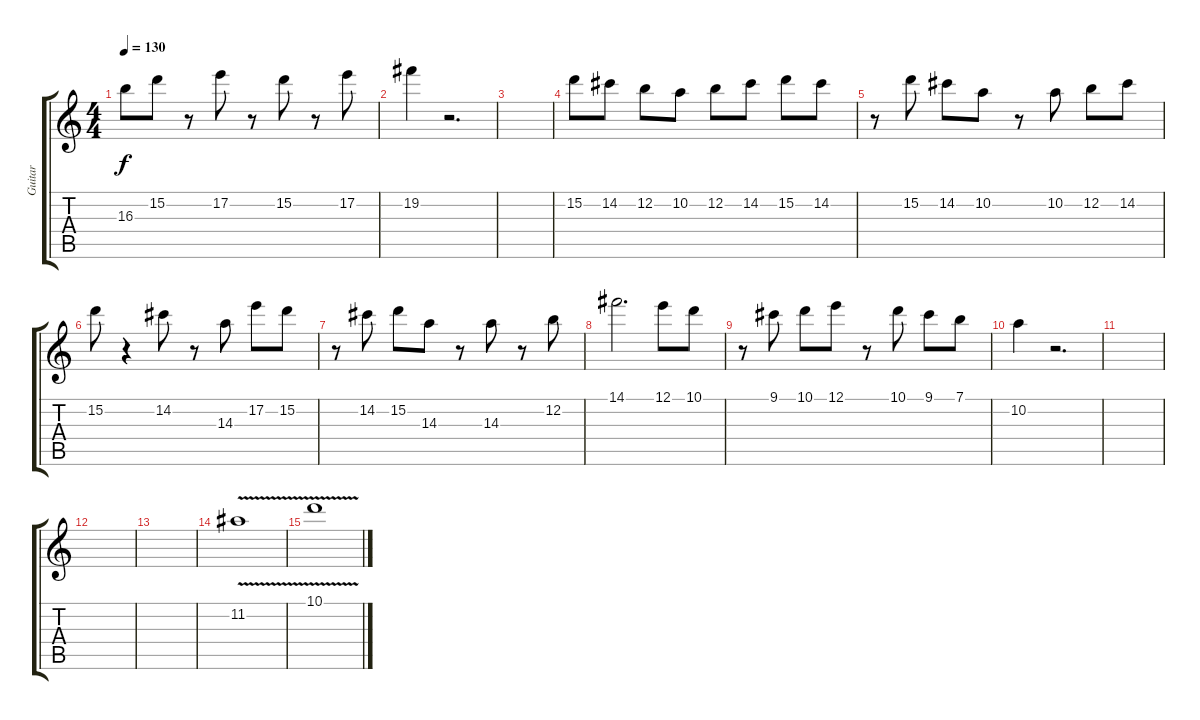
\track ("Guitar" "Guitar") {instrument overdrivenguitar}
\staff {score tabs}
\tuning (E4 B3 G3 D3 A2 E2) {hide}
\ts (4 4)
\tempo 130
\clef g2
\ks c
16.3.8{dy f} 15.2.8 r.8 17.2.8 r.8 15.2.8 r.8 17.2.8 |
19.2.4 r.2{d} |
|
15.2.8 14.2.8 12.2.8 10.2.8 12.2.8 14.2.8 15.2.8 14.2.8 |
r.8 15.2.8 14.2.8 10.2.8 r.8 10.2.8 12.2.8 14.2.8 |
15.2.8 r.4 14.2.8 r.8 14.3.8 17.2.8 15.2.8 |
r.8 14.2.8 15.2.8 14.3.8 r.8 14.3.8 r.8 12.2.8 |
14.1.2{d} 12.1.8 10.1.8 |
r.8 9.1.8 10.1.8 12.1.8 r.8 10.1.8 9.1.8 7.1.8 |
10.2.4 r.2{d} |
|
|
|
11.2{v}.1 |
10.1{v}.1
